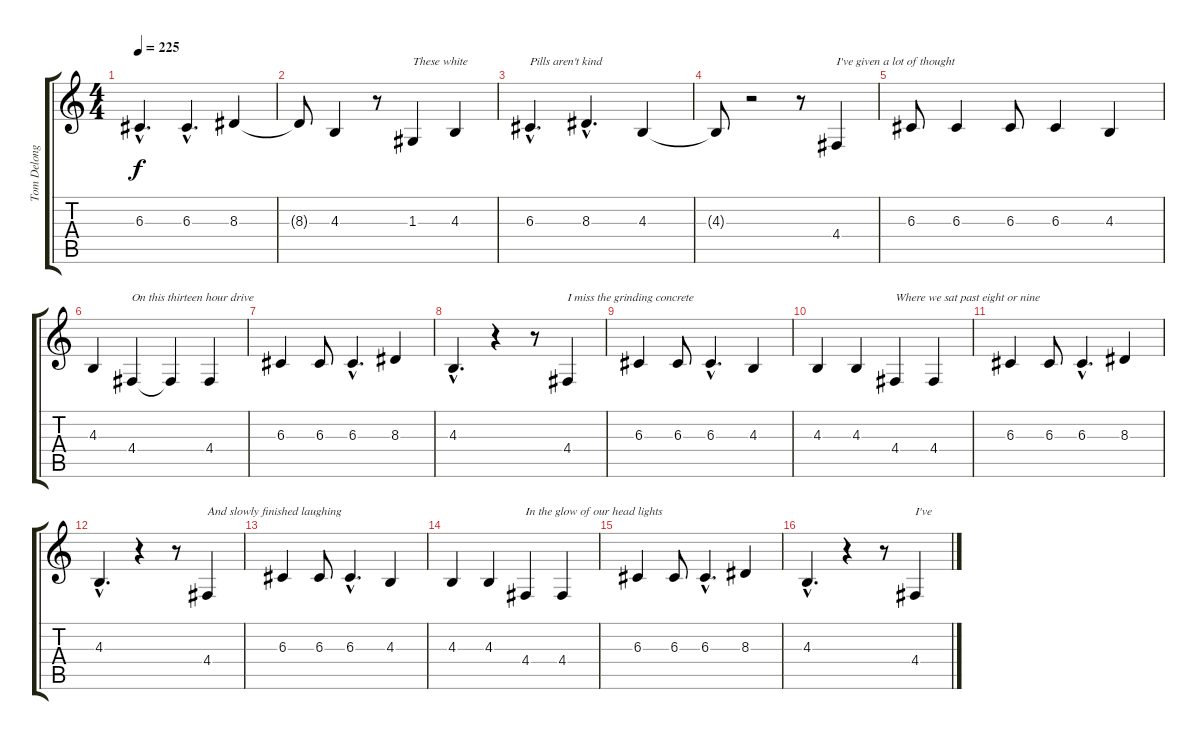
\track ("Tom Delonge (Voice)" "Tom Delong") {instrument altosax}
\staff {score tabs}
\tuning (E4 B3 G3 D3 A2 E2) {hide}
\ts (4 4)
\tempo 225
\clef g2
\ks c
6.3{hac}.4{d dy f} 6.3{hac}.4{d} 8.3.4 |
8.3{t}.8 4.3.4 r.8 1.3.4{txt "These white "} 4.3.4 |
6.3{hac}.4{d txt "Pills aren't kind"} 8.3{hac}.4{d} 4.3.4 |
4.3{t}.8 r.2 r.8 4.4.4{txt "I've given a lot of thought "} |
6.3.8 6.3.4 6.3.8 6.3.4 4.3.4 |
4.3.4 4.4.4{txt "On this thirteen hour drive"} 4.4{t}.4 4.4.4 |
6.3.4 6.3.8 6.3{hac}.4{d} 8.3.4 |
4.3{hac}.4{d} r.4 r.8 4.4.4{txt "I miss the grinding concrete"} |
6.3.4 6.3.8 6.3{hac}.4{d} 4.3.4 |
4.3.4 4.3.4 4.4.4{txt "Where we sat past eight or nine"} 4.4.4 |
6.3.4 6.3.8 6.3{hac}.4{d} 8.3.4 |
4.3{hac}.4{d} r.4 r.8 4.4.4{txt "And slowly finished laughing "} |
6.3.4 6.3.8 6.3{hac}.4{d} 4.3.4 |
4.3.4 4.3.4 4.4.4{txt "In the glow of our head lights"} 4.4.4 |
6.3.4 6.3.8 6.3{hac}.4{d} 8.3.4 |
4.3{hac}.4{d} r.4 r.8 4.4.4{txt "I've"}
